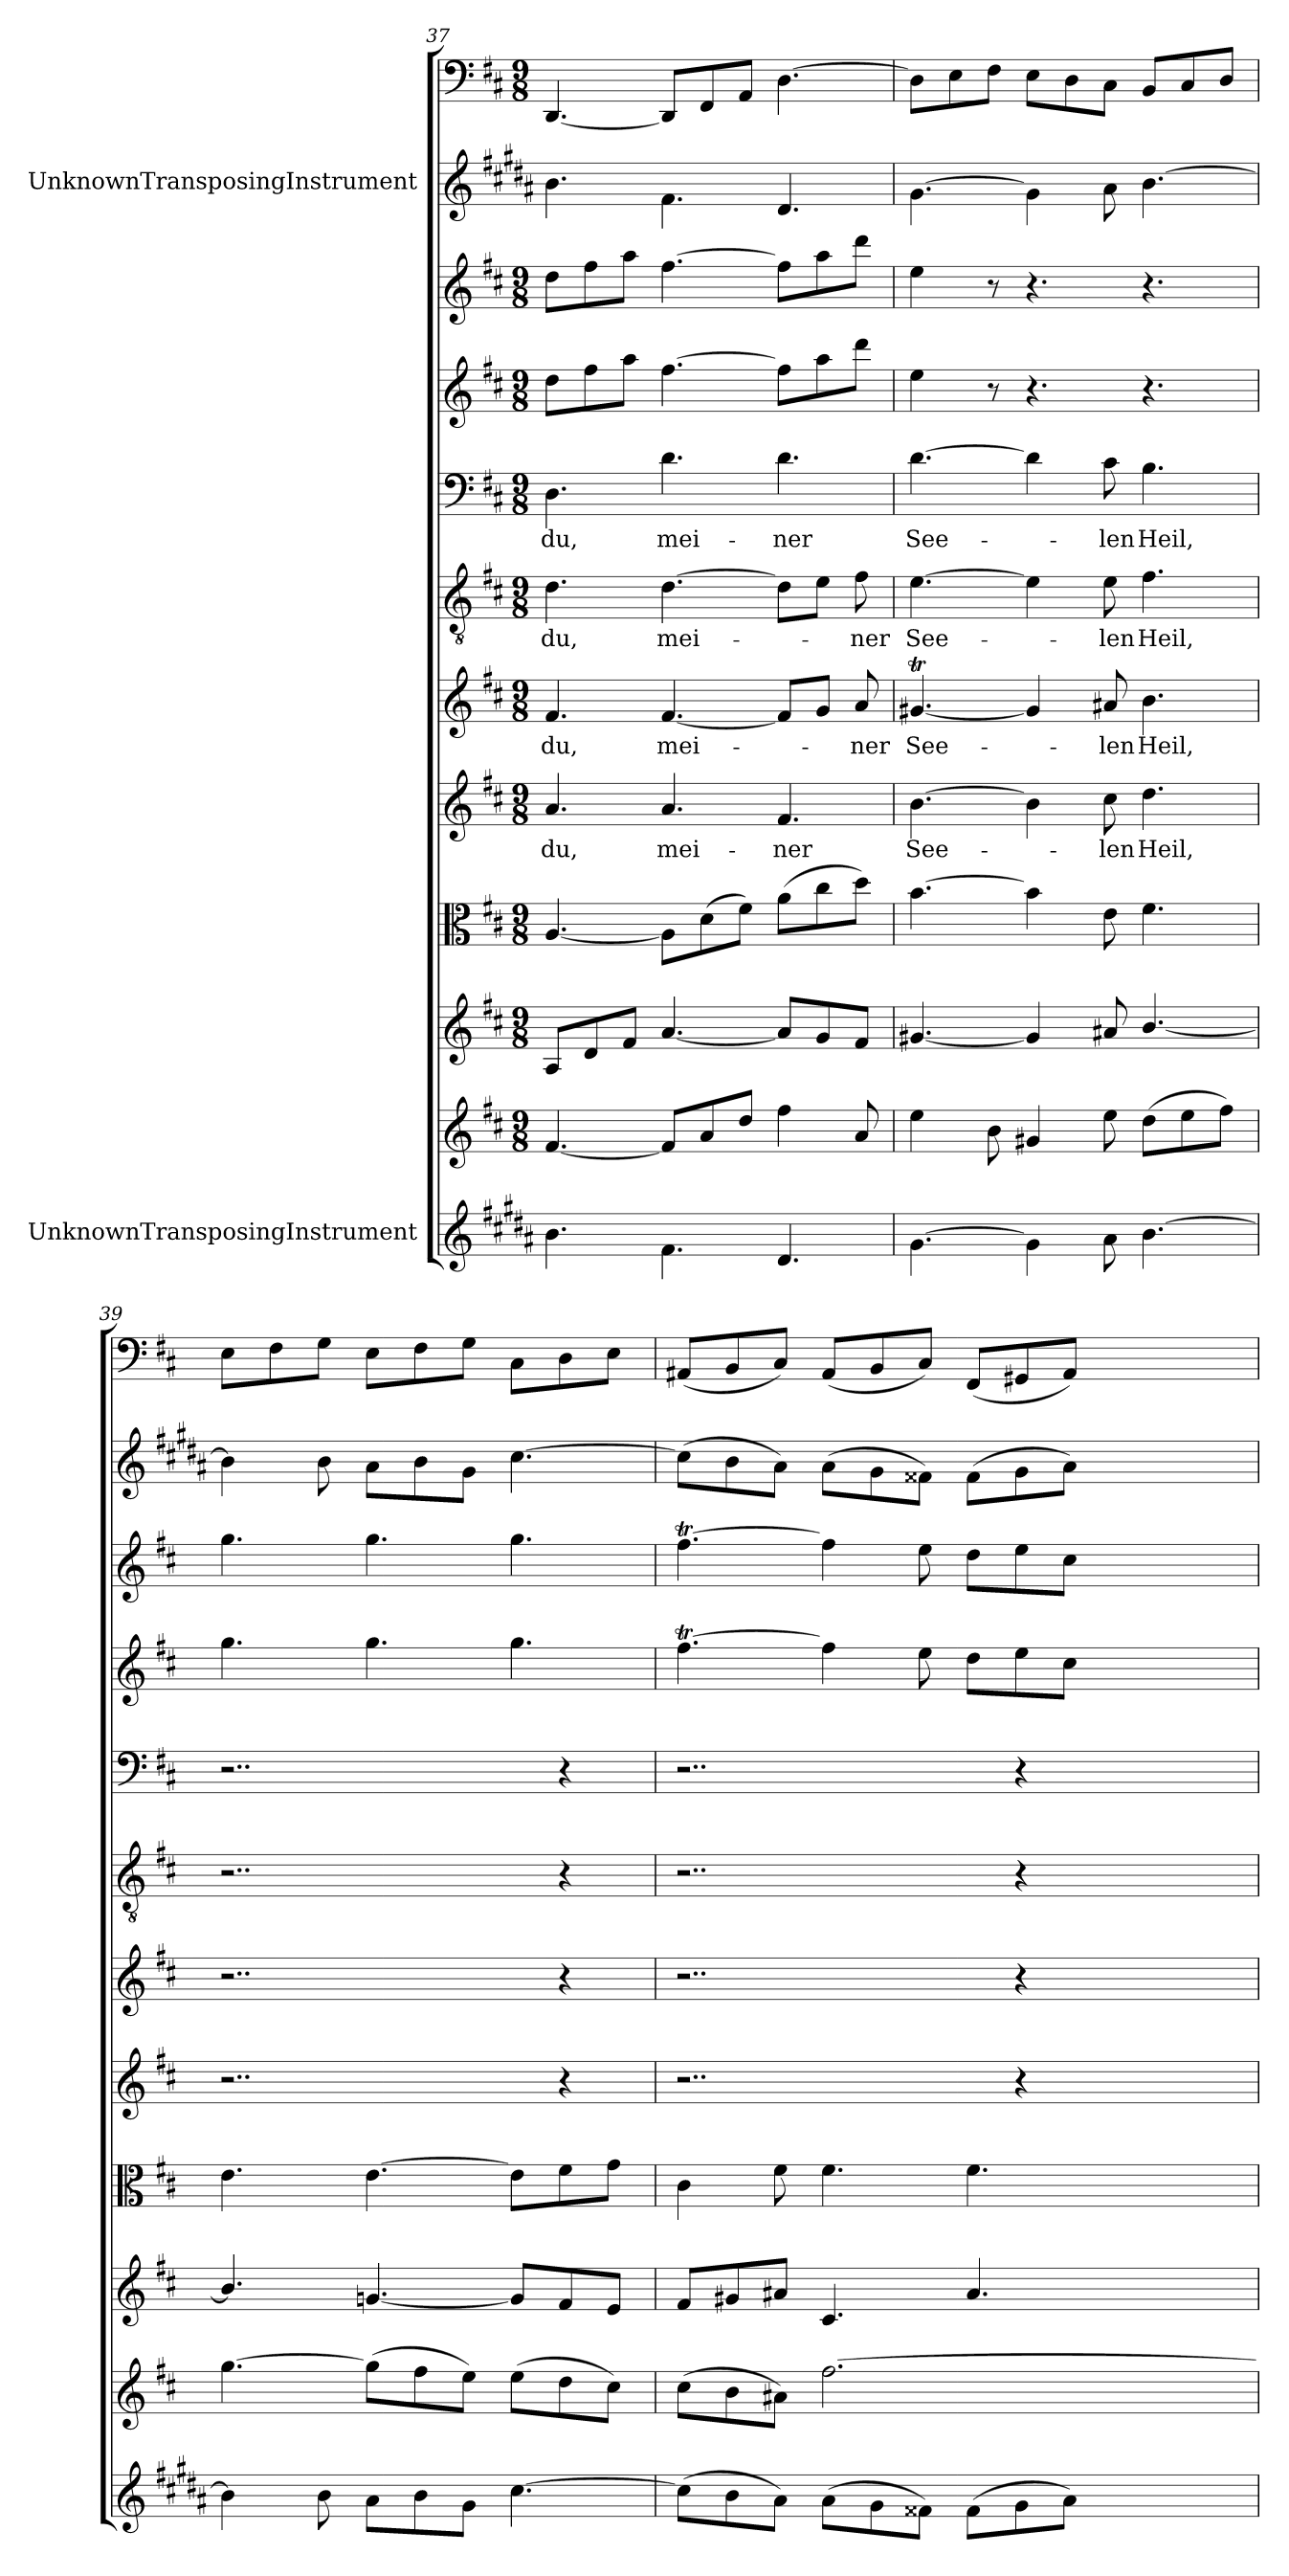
**kern	**kern	**kern	**kern	**kern	**text	**kern	**text	**kern	**text	**kern	**text	**kern	**kern	**kern	**kern
*part12	*part11	*part10	*part9	*part8	*part8	*part7	*part7	*part6	*part6	*part5	*part5	*part4	*part3	*part2	*part1
*staff12	*staff11	*staff10	*staff9	*staff8	*staff8	*staff7	*staff7	*staff6	*staff6	*staff5	*staff5	*staff4	*staff3	*staff2	*staff1
*I"UnknownTransposingInstrument	*	*	*	*	*	*	*	*	*	*	*	*	*	*I"UnknownTransposingInstrument	*
*clefG2	*clefG2	*clefG2	*clefC3	*clefG2	*	*clefG2	*	*clefGv2	*	*clefF4	*	*clefG2	*clefG2	*clefG2	*clefF4
*ITrd-2c-3	*	*	*	*	*	*	*	*	*	*	*	*	*	*ITrd-2c-3	*
*k[f#c#]	*k[f#c#]	*k[f#c#]	*k[f#c#]	*k[f#c#]	*	*k[f#c#]	*	*k[f#c#]	*	*k[f#c#]	*	*k[f#c#]	*k[f#c#]	*k[f#c#]	*k[f#c#]
*	*M9/8	*M9/8	*M9/8	*M9/8	*	*M9/8	*	*M9/8	*	*M9/8	*	*M9/8	*M9/8	*	*M9/8
=37	=37	=37	=37	=37	=37	=37	=37	=37	=37	=37	=37	=37	=37	=37	=37
4.dd\	[4.f#/	8A/L	[4.A/	4.a/	du,	4.f#/	du,	4.d\	du,	4.D\	du,	8dd\L	8dd\L	4.dd\	[4.DD/
.	.	8d/	.	.	.	.	.	.	.	.	.	8ff#\	8ff#\	.	.
.	.	8f#/J	.	.	.	.	.	.	.	.	.	8aa\J	8aa\J	.	.
4.a\	8f#/L]	[4.a/	8A\L]	4.a/	mei-	[4.f#/	mei-	[4.d\	mei-	4.d\	mei-	[4.ff#\	[4.ff#\	4.a\	8DD/L]
.	8a/	.	(8d\	.	.	.	.	.	.	.	.	.	.	.	8FF#/
.	8dd/J	.	8f#\J)	.	.	.	.	.	.	.	.	.	.	.	8AA/J
4.f#/	4ff#\	8a/L]	(8a\L	4.f#/	-ner	8f#/L]	.	8d\L]	.	4.d\	-ner	8ff#\L]	8ff#\L]	4.f#/	[4.D\
.	.	8g/	8cc#\	.	.	8g/J	.	8e\J	.	.	.	8aa\	8aa\	.	.
.	8a/	8f#/J	8dd\J)	.	.	8a/	-ner	8f#\	-ner	.	.	8ddd\J	8ddd\J	.	.
=38	=38	=38	=38	=38	=38	=38	=38	=38	=38	=38	=38	=38	=38	=38	=38
[4.b\	4ee\	[4.g#X/	[4.b\	[4.b\	See-	[4.g#Xt/	See-	[4.e\	See-	[4.d\	See-	4ee\	4ee\	[4.b\	8D\L]
.	.	.	.	.	.	.	.	.	.	.	.	.	.	.	8E\
.	8b\	.	.	.	.	.	.	.	.	.	.	8r	8r	.	8F#\J
4b\]	4g#X/	4g#/]	4b\]	4b\]	.	4g#/]	.	4e\]	.	4d\]	.	4.r	4.r	4b\]	8E\L
.	.	.	.	.	.	.	.	.	.	.	.	.	.	.	8D\
8cc#\	8ee\	8a#X/	8e\	8cc#\	-len	8a#X/	-len	8e\	-len	8c#\	-len	.	.	8cc#\	8C#\J
[4.dd\	(8dd\L	[4.b/	4.f#\	4.dd\	Heil,	4.b\	Heil,	4.f#\	Heil,	4.B\	Heil,	4.r	4.r	[4.dd\	8BB/L
.	8ee\	.	.	.	.	.	.	.	.	.	.	.	.	.	8C#/
.	8ff#\J)	.	.	.	.	.	.	.	.	.	.	.	.	.	8D/J
=39	=39	=39	=39	=39	=39	=39	=39	=39	=39	=39	=39	=39	=39	=39	=39
4dd\]	[4.gg\	4.b/]	4.e\	2..r	.	2..r	.	2..r	.	2..r	.	4.gg\	4.gg\	4dd\]	8E\L
.	.	.	.	.	.	.	.	.	.	.	.	.	.	.	8F#\
8dd\	.	.	.	.	.	.	.	.	.	.	.	.	.	8dd\	8G\J
8cc#\L	(8gg\L]	[4.gn/	[4.e\	.	.	.	.	.	.	.	.	4.gg\	4.gg\	8cc#\L	8E\L
8dd\	8ff#\	.	.	.	.	.	.	.	.	.	.	.	.	8dd\	8F#\
8b\J	8ee\J)	.	.	.	.	.	.	.	.	.	.	.	.	8b\J	8G\J
[4.ee\	(8ee\L	8g/L]	8e\L]	.	.	.	.	.	.	.	.	4.gg\	4.gg\	[4.ee\	8C#\L
.	8dd\	8f#/	8f#\	4r	.	4r	.	4r	.	4r	.	.	.	.	8D\
.	8cc#\J)	8e/J	8g\J	.	.	.	.	.	.	.	.	.	.	.	8E\J
=40	=40	=40	=40	=40	=40	=40	=40	=40	=40	=40	=40	=40	=40	=40	=40
(8ee\L]	(8cc#\L	8f#/L	4c#\	2..r	.	2..r	.	2..r	.	2..r	.	[4.ff#t\	[4.ff#t\	(8ee\L]	(8AA#X/L
8dd\	8b\	8g#X/	.	.	.	.	.	.	.	.	.	.	.	8dd\	8BB/
8cc#\J)	8a#X\J)	8a#X/J	8f#\	.	.	.	.	.	.	.	.	.	.	8cc#\J)	8C#/J)
(8cc#\L	[2.ff#\	4.c#/	4.f#\	.	.	.	.	.	.	.	.	4ff#\]	4ff#\]	(8cc#\L	(8AA#/L
8b\	.	.	.	.	.	.	.	.	.	.	.	.	.	8b\	8BB/
8a#X\J)	.	.	.	.	.	.	.	.	.	.	.	8ee\	8ee\	8a#X\J)	8C#/J)
(8a#\L	.	4.a#/	4.f#\	.	.	.	.	.	.	.	.	8dd\L	8dd\L	(8a#\L	(8FF#/L
8b\	.	.	.	4r	.	4r	.	4r	.	4r	.	8ee\	8ee\	8b\	8GG#X/
8cc#\J)	.	.	.	.	.	.	.	.	.	.	.	8cc#\J	8cc#\J	8cc#\J)	8AA#/J)
=	=	=	=	=	=	=	=	=	=	=	=	=	=	=	=
*-	*-	*-	*-	*-	*-	*-	*-	*-	*-	*-	*-	*-	*-	*-	*-
